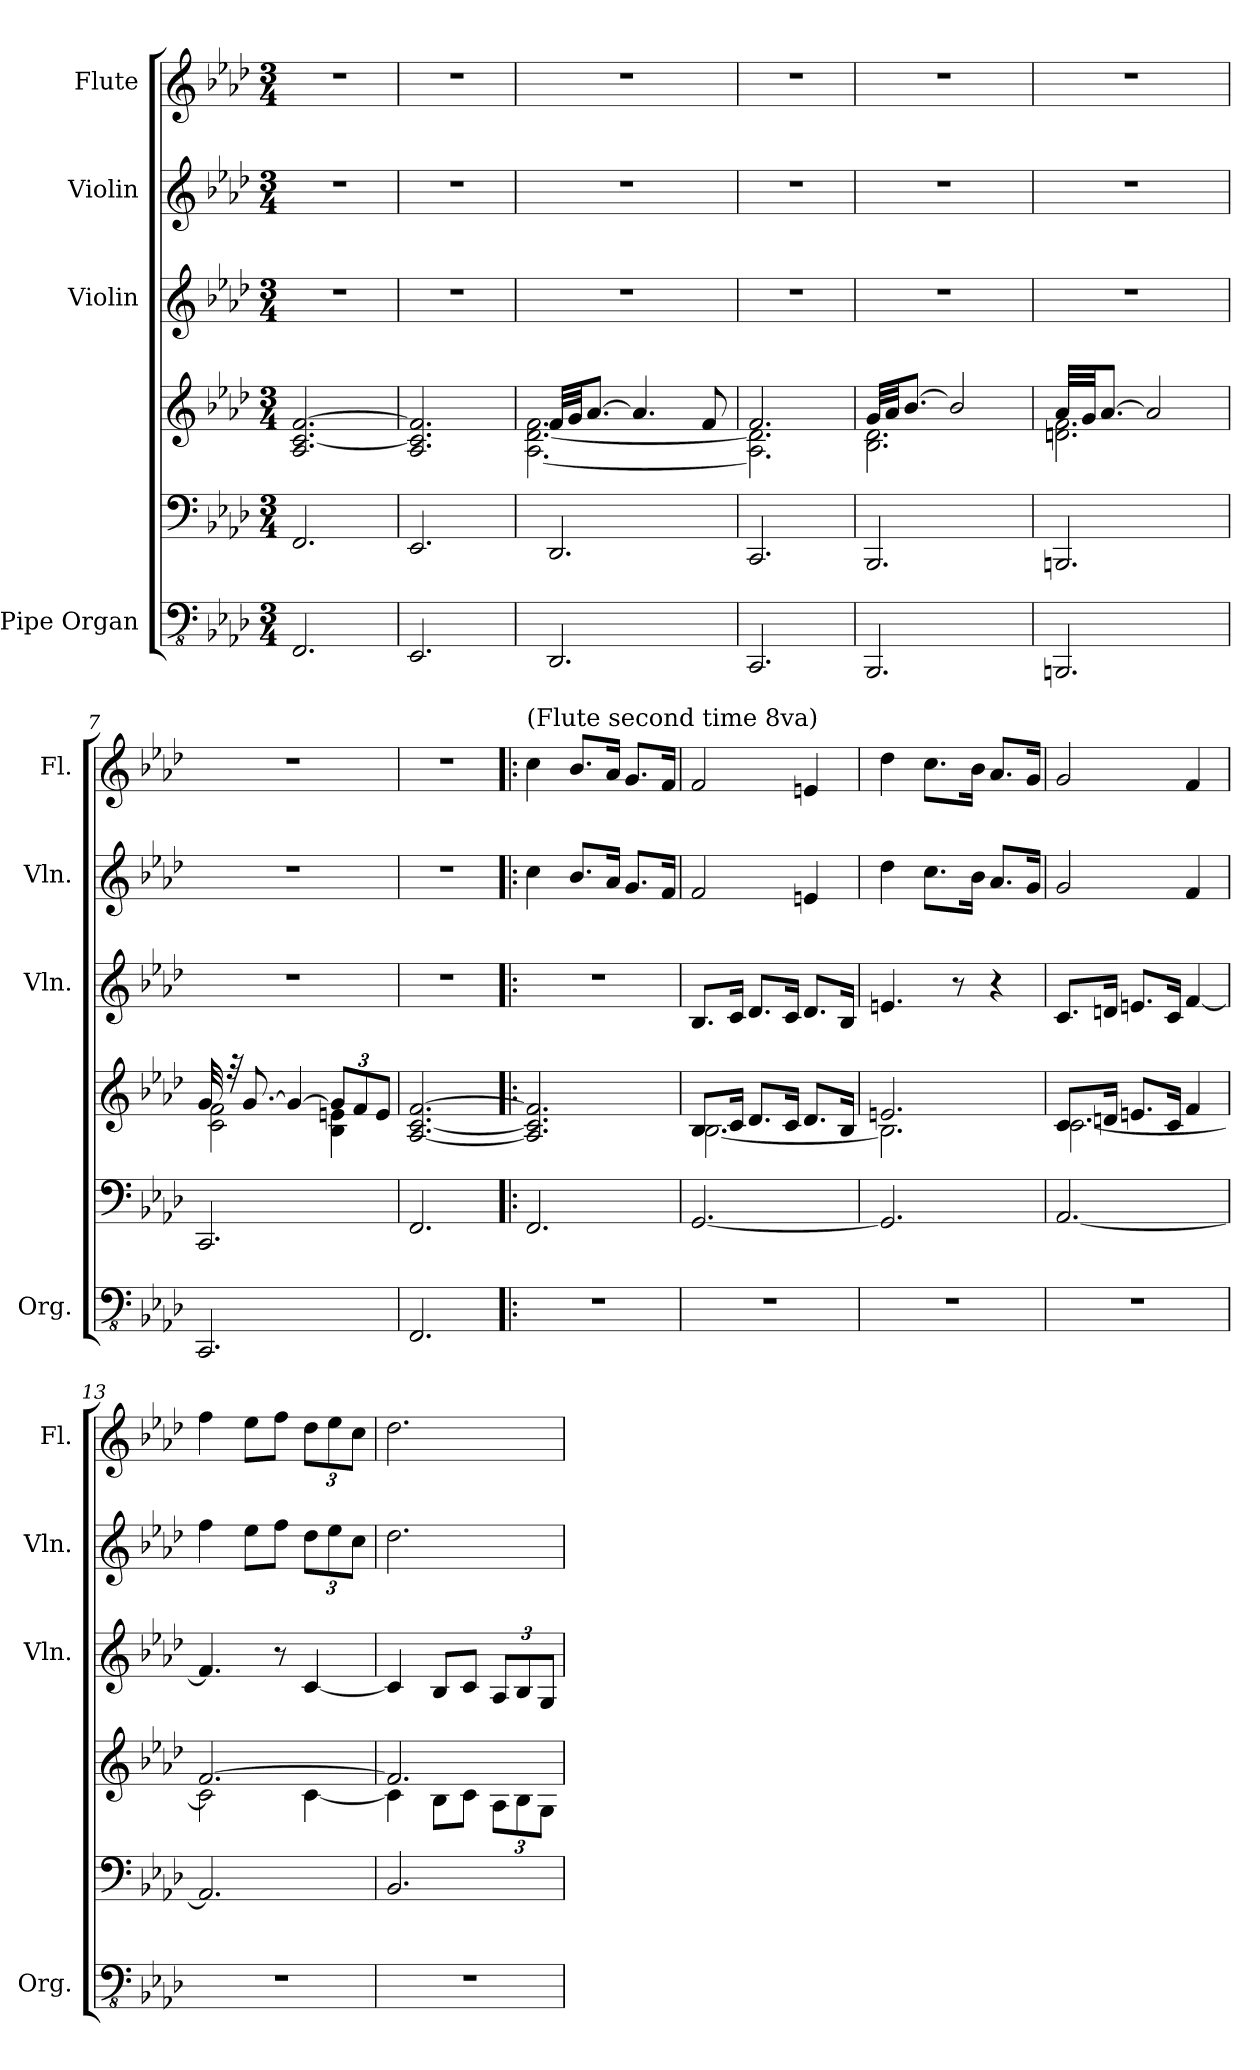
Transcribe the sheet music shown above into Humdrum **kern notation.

**kern	**kern	**kern	**kern	**kern	**kern
*part4	*part4	*part4	*part3	*part2	*part1
*staff6	*staff5	*staff4	*staff3	*staff2	*staff1
*I"Pipe Organ	*	*	*I"Violin	*I"Violin	*I"Flute
*I'Org.	*	*	*I'Vln.	*I'Vln.	*I'Fl.
*clefFv4	*clefF4	*clefG2	*clefG2	*clefG2	*clefG2
*k[b-e-a-d-]	*k[b-e-a-d-]	*k[b-e-a-d-]	*k[b-e-a-d-]	*k[b-e-a-d-]	*k[b-e-a-d-]
*M3/4	*M3/4	*M3/4	*M3/4	*M3/4	*M3/4
*MM60	*MM60	*MM60	*MM60	*MM60	*MM60
=1	=1	=1	=1	=1	=1
2.FFF/	2.FF/	2.A-/ [2.c/ [2.f/	2.r	2.r	2.r
=2	=2	=2	=2	=2	=2
2.EEE-/	2.EE-/	2.A-/ 2.c/] 2.f/]	2.r	2.r	2.r
=3	=3	=3	=3	=3	=3
*	*	*^	*	*	*
2.DDD-/	2.DD-/	32f/LLL	[2.A-\ [2.d-\ 2.f\	2.r	2.r	2.r
.	.	32g/JJ	.	.	.	.
.	.	[8.a-/J	.	.	.	.
.	.	4.a-/]	.	.	.	.
.	.	8f/	.	.	.	.
=4	=4	=4	=4	=4	=4	=4
2.CCC/	2.CC/	2.f/	2.A-\] 2.d-\]	2.r	2.r	2.r
=5	=5	=5	=5	=5	=5	=5
2.BBBB-/	2.BBB-/	32g/LLL	2.B-\ 2.d-\	2.r	2.r	2.r
.	.	32a-/JJ	.	.	.	.
.	.	[8.b-/J	.	.	.	.
.	.	2b-/]	.	.	.	.
=6	=6	=6	=6	=6	=6	=6
2.BBBBn/	2.BBBn/	32a-/LLL	2.dn\ 2.f\	2.r	2.r	2.r
.	.	32g/JJ	.	.	.	.
.	.	[8.a-/J	.	.	.	.
.	.	2a-/]	.	.	.	.
=7	=7	=7	=7	=7	=7	=7
2.CCC/	2.CC/	32g/	2c\ 2f\	2.r	2.r	2.r
.	.	32r	.	.	.	.
.	.	[8.g/	.	.	.	.
.	.	4g/_	.	.	.	.
*	*	*Xbrackettup	*	*	*	*
.	.	12g/L]	4B-\ 4en\	.	.	.
.	.	12f/	.	.	.	.
.	.	12e/J	.	.	.	.
*	*	*v	*v	*	*	*
=8	=8	=8	=8	=8	=8
2.FFF/	2.FF/	[2.A-/ [2.c/ [2.f/	2.r	2.r	2.r
!!LO:LB:g=z
=9!|:	=9!|:	=9!|:	=9!|:	=9!|:	=9!|:
!	!	!	!	!	!LO:TX:a:t=(Flute second time 8va)
2.r	2.FF/	2.A-/] 2.c/] 2.f/]	2.r	4cc\	4cc\
.	.	.	.	8.b-/L	8.b-/L
.	.	.	.	16a-/Jk	16a-/Jk
.	.	.	.	8.g/L	8.g/L
.	.	.	.	16f/Jk	16f/Jk
=10	=10	=10	=10	=10	=10
*	*	*^	*	*	*
2.r	[2.GG/	8.B-/L	[2.B-\	8.B-/L	2f/	2f/
.	.	16c/Jk	.	16c/Jk	.	.
.	.	8.d-/L	.	8.d-/L	.	.
.	.	16c/Jk	.	16c/Jk	.	.
.	.	8.d-/L	.	8.d-/L	4en/	4en/
.	.	16B-/Jk	.	16B-/Jk	.	.
=11	=11	=11	=11	=11	=11	=11
2.r	2.GG/]	2.en/	2.B-\]	4.en/	4dd-\	4dd-\
.	.	.	.	.	8.cc\L	8.cc\L
.	.	.	.	8r	.	.
.	.	.	.	.	16b-\Jk	16b-\Jk
.	.	.	.	4r	8.a-/L	8.a-/L
.	.	.	.	.	16g/Jk	16g/Jk
=12	=12	=12	=12	=12	=12	=12
2.r	[2.AA-/	8.c/L	[2.c\	8.c/L	2g/	2g/
.	.	16dn/Jk	.	16dn/Jk	.	.
.	.	8.en/L	.	8.en/L	.	.
.	.	16c/Jk	.	16c/Jk	.	.
.	.	4f/	.	[4f/	4f/	4f/
=13	=13	=13	=13	=13	=13	=13
2.r	2.AA-/]	[2.f/	2c\]	4.f/]	4ff\	4ff\
.	.	.	.	.	8ee-\L	8ee-\L
.	.	.	.	8r	8ff\J	8ff\J
*	*	*	*	*	*Xbrackettup	*Xbrackettup
.	.	.	[4c\	[4c/	12dd-\L	12dd-\L
.	.	.	.	.	12ee-\	12ee-\
.	.	.	.	.	12cc\J	12cc\J
=14	=14	=14	=14	=14	=14	=14
2.r	2.BB-/	2.f/]	4c\]	4c/]	2.dd-\	2.dd-\
.	.	.	8B-\L	8B-/L	.	.
.	.	.	8c\J	8c/J	.	.
*	*	*	*	*Xbrackettup	*	*
.	.	.	12A-\L	12A-/L	.	.
.	.	.	12B-\	12B-/	.	.
.	.	.	12G\J	12G/J	.	.
*	*	*v	*v	*	*	*
=	=	=	=	=	=
*-	*-	*-	*-	*-	*-
